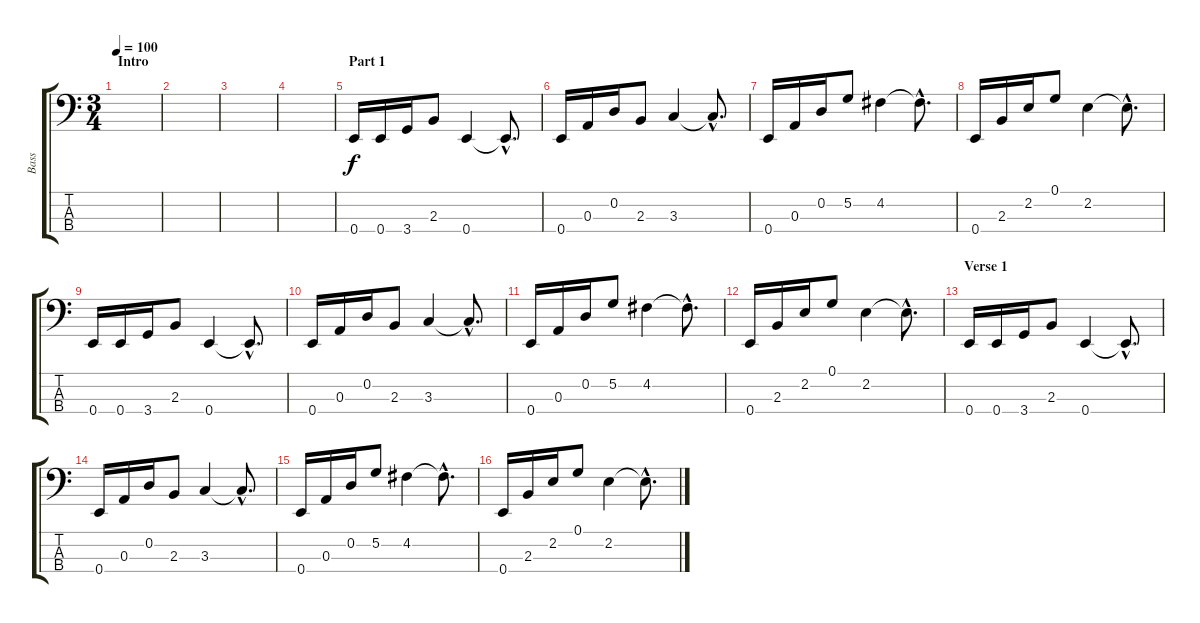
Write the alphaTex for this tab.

\track ("Bass" "Bass") {instrument electricbasspick}
\staff {score tabs}
\tuning (G2 D2 A1 E1) {hide}
\ts (3 4)
\section ("" "Intro")
\tempo 100
\clef f4
\ks c
|
|
|
|
\section ("" "Part 1")
0.4.16 0.4.16 3.4.16 2.3.8 0.4.4 0.4{hac t}.8{d} |
0.4.16 0.3.16 0.2.16 2.3.8 3.3.4 3.3{hac t}.8{d} |
0.4.16 0.3.16 0.2.16 5.2.8 4.2.4 4.2{hac t}.8{d} |
0.4.16 2.3.16 2.2.16 0.1.8 2.2.4 2.2{hac t}.8{d} |
0.4.16 0.4.16 3.4.16 2.3.8 0.4.4 0.4{hac t}.8{d} |
0.4.16 0.3.16 0.2.16 2.3.8 3.3.4 3.3{hac t}.8{d} |
0.4.16 0.3.16 0.2.16 5.2.8 4.2.4 4.2{hac t}.8{d} |
0.4.16 2.3.16 2.2.16 0.1.8 2.2.4 2.2{hac t}.8{d} |
\section ("" "Verse 1")
0.4.16 0.4.16 3.4.16 2.3.8 0.4.4 0.4{hac t}.8{d} |
0.4.16 0.3.16 0.2.16 2.3.8 3.3.4 3.3{hac t}.8{d} |
0.4.16 0.3.16 0.2.16 5.2.8 4.2.4 4.2{hac t}.8{d} |
0.4.16 2.3.16 2.2.16 0.1.8 2.2.4 2.2{hac t}.8{d}
